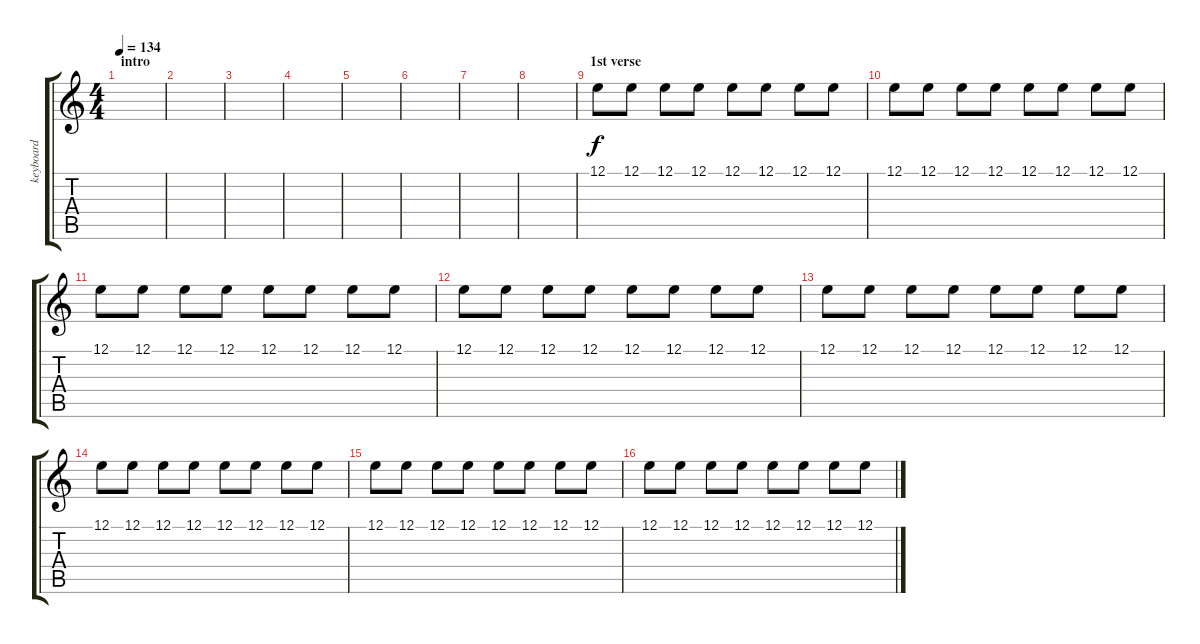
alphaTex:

\track ("keyboard" "keyboard") {instrument musicbox}
\staff {score tabs}
\tuning (E4 B3 G3 D3 A2 E2) {hide}
\ts (4 4)
\section ("" "intro")
\tempo 134
\clef g2
\ks c
|
|
|
|
|
|
|
|
\section ("" "1st verse")
12.1.8{volume 4 instrument electricgrandpiano} 12.1.8 12.1.8 12.1.8 12.1.8 12.1.8 12.1.8 12.1.8 |
12.1.8 12.1.8 12.1.8 12.1.8 12.1.8 12.1.8 12.1.8 12.1.8 |
12.1.8 12.1.8 12.1.8 12.1.8 12.1.8 12.1.8 12.1.8 12.1.8 |
12.1.8 12.1.8 12.1.8 12.1.8 12.1.8 12.1.8 12.1.8 12.1.8 |
\section ("" "")
12.1.8 12.1.8 12.1.8 12.1.8 12.1.8 12.1.8 12.1.8 12.1.8 |
12.1.8 12.1.8 12.1.8 12.1.8 12.1.8 12.1.8 12.1.8 12.1.8 |
12.1.8 12.1.8 12.1.8 12.1.8 12.1.8 12.1.8 12.1.8 12.1.8 |
12.1.8 12.1.8 12.1.8 12.1.8 12.1.8 12.1.8 12.1.8 12.1.8
